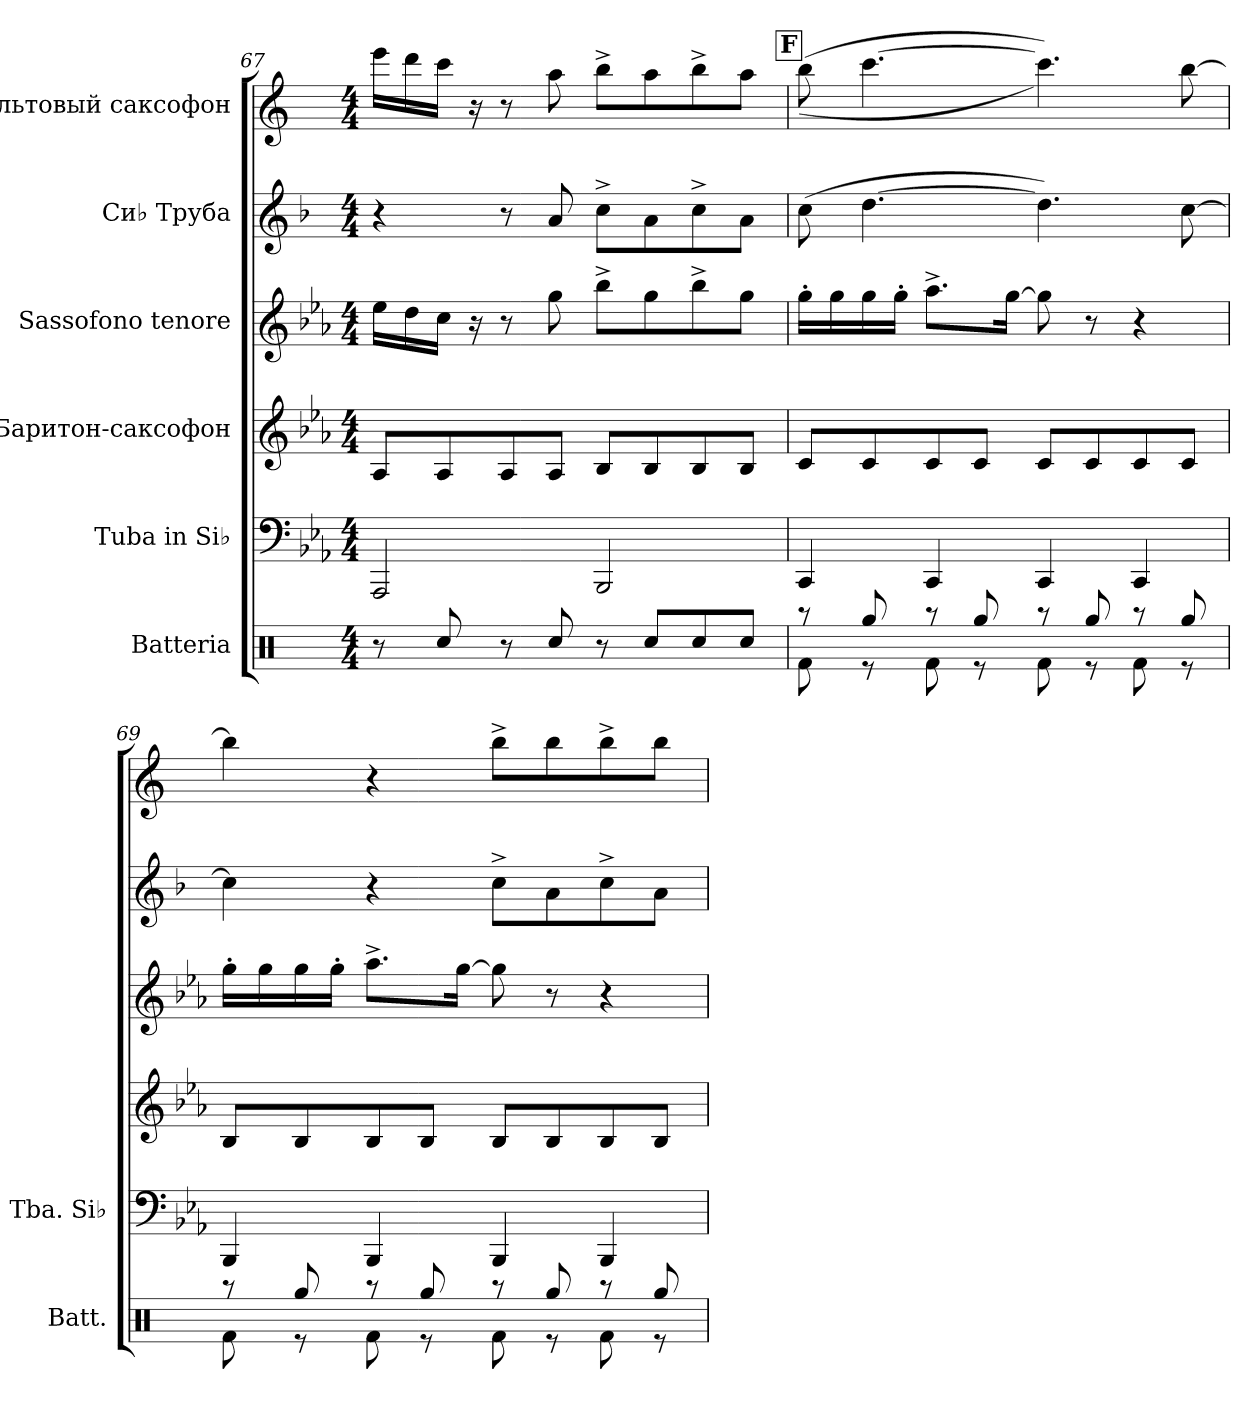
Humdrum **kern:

**kern	**kern	**kern	**kern	**kern	**kern
*part6	*part5	*part4	*part3	*part2	*part1
*staff6	*staff5	*staff4	*staff3	*staff2	*staff1
*I"Batteria	*I"Tuba in Si♭	*I"Баритон-саксофон	*I"Sassofono tenore	*I"Си♭ Труба	*I"Альтовый саксофон
*I'Batt.	*I'Tba. Si♭	*	*	*	*
*clefX	*clefF4	*clefG2	*clefG2	*clefG2	*clefG2
*	*	*ITrd12c21	*ITrd8c14	*ITrd1c2	*ITrd5c9
*k[]	*k[b-e-a-]	*k[b-e-a-]	*k[b-e-a-]	*k[b-e-a-]	*k[b-e-a-]
*M4/4	*M4/4	*M4/4	*M4/4	*M4/4	*M4/4
=67	=67	=67	=67	=67	=67
8r	2AAA-/	8AA-/L	16e-\LL	4r	16gg\LL
.	.	.	16d\	.	16ff\
8Rcc/	.	8AA-/	16c\JJ	.	16ee-\JJ
.	.	.	16r	.	16r
8r	.	8AA-/	8r	8r	8r
8Rcc/	.	8AA-/J	8g\	8g/	8cc\
8r	2BBB-/	8BB-/L	8b-^\L	8b-^\L	8dd^\L
8Rcc/L	.	8BB-/	8g\	8g\	8cc\
8Rcc/	.	8BB-/	8b-^\	8b-^\	8dd^\
8Rcc/J	.	8BB-/J	8g\J	8g\J	8cc\J
!!LO:LB:g=z
!!LO:REH:place=s1:a:B:fs=14:t=F
=68	=68	=68	=68	=68	=68
*^	*	*	*	*	*
8r	8Rf\	4CC/	8C/L	16g'\LL	(8b-\	((8dd\
.	.	.	.	16g\	.	.
8Rgg/	8r	.	8C/	16g\	[4.cc\	[4.ee-\
.	.	.	.	16g'\JJ	.	.
8r	8Rf\	4CC/	8C/	8.a-^\L	.	.
8Rgg/	8r	.	8C/J	.	.	.
.	.	.	.	[16g\Jk	.	.
8r	8Rf\	4CC/	8C/L	8g\]	4.cc\])	4.ee-\]))
8Rgg/	8r	.	8C/	8r	.	.
8r	8Rf\	4CC/	8C/	4r	.	.
8Rgg/	8r	.	8C/J	.	[8b-\	[8dd\
=69	=69	=69	=69	=69	=69	=69
8r	8Rf\	4BBB-/	8BB-/L	16g'\LL	4b-\]	4dd\]
.	.	.	.	16g\	.	.
8Rgg/	8r	.	8BB-/	16g\	.	.
.	.	.	.	16g'\JJ	.	.
8r	8Rf\	4BBB-/	8BB-/	8.a-^\L	4r	4r
8Rgg/	8r	.	8BB-/J	.	.	.
.	.	.	.	[16g\Jk	.	.
8r	8Rf\	4BBB-/	8BB-/L	8g\]	8b-^\L	8dd^\L
8Rgg/	8r	.	8BB-/	8r	8g\	8dd\
8r	8Rf\	4BBB-/	8BB-/	4r	8b-^\	8dd^\
8Rgg/	8r	.	8BB-/J	.	8g\J	8dd\J
*v	*v	*	*	*	*	*
=	=	=	=	=	=
*-	*-	*-	*-	*-	*-
